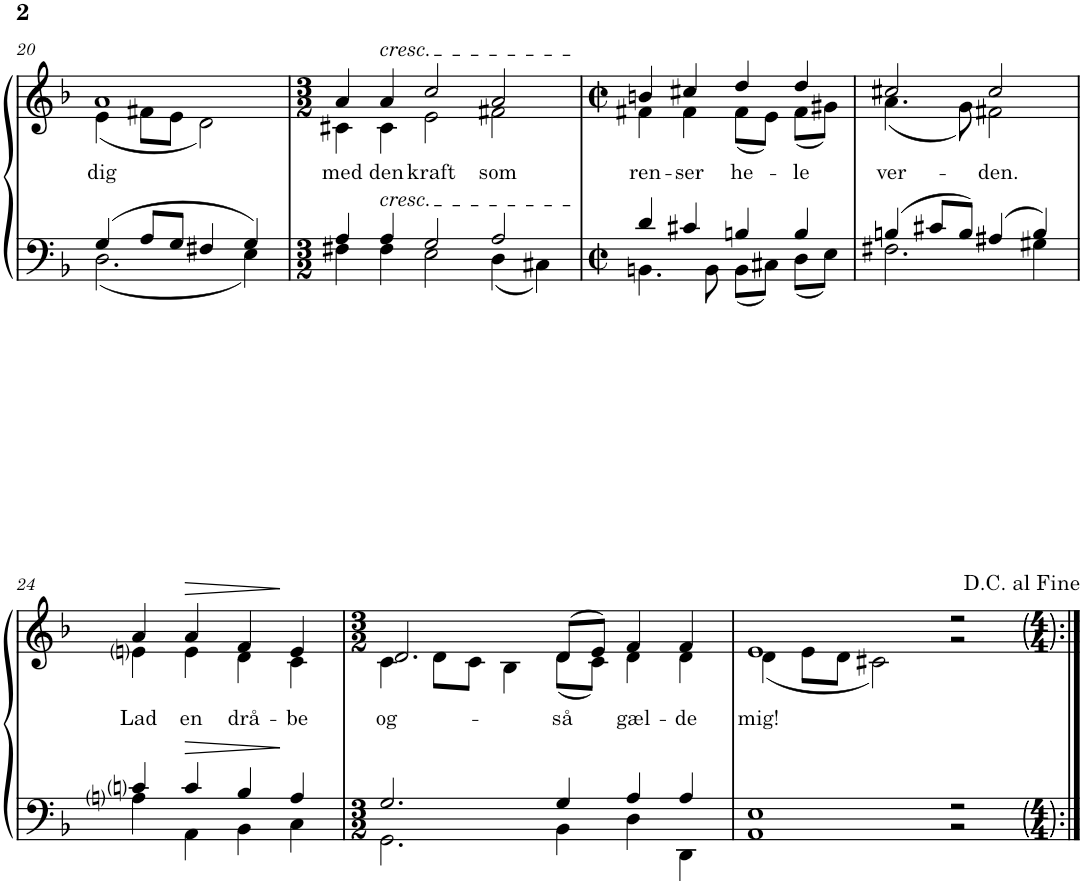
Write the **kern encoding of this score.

**kern	**kern	**text	**dynam
*part1	*part1	*part1	*part1
*staff2	*staff1	*staff1	*staff1/2
*I"Piano	*	*	*
!!LO:PB:g=z
*clefF4	*clefG2	*	*
*k[b-]	*k[b-]	*	*
*M2/2	*M2/2	*	*
*met(c|)	*met(c|)	*	*
=20	=20	=20	=20
*^	*	*	*
!	!	!	!LO:LY:b	!
*	*	*^	*	*
4G/	2.D\	1a	(4e\	dig	.
8A/L	.	.	8f#X\L	.	.
8G/J	.	.	8e\J	.	.
4F#X/	.	.	2d\)	.	.
4G/	4E\	.	.	.	.
=21	=21	=21	=21	=21	=21
*M3/2	*	*M3/2	*	*	*
!	!	!	!	!LO:LY:b	!
4A/	4F#X\	4a/	4c#X\	med	.
!	!	!LO:TX:a:i:t=cresc.	!	!	!
!LO:TX:a:i:t=cresc.	!	!	!	!	!
!	!	!	!	!LO:LY:b	!
4A/	4F#\	4a/	4c#\	den	.
!	!	!	!	!LO:LY:b	!
2G/	2E\	2cc/	2e\	kraft	.
!	!	!	!	!LO:LY:b	!
2A/	4D\	2a/	2f#X\	som	.
.	4C#X\	.	.	.	.
=22	=22	=22	=22	=22	=22
*M2/2	*	*M2/2	*	*	*
*met(c|)	*	*met(c|)	*	*	*
!	!	!	!	!LO:LY:b	!
4d/	4.BBn\	4bn/	4f#X\	ren-	.
!	!	!	!	!LO:LY:b	!
4c#X/	.	4cc#X/	4f#\	-ser	.
.	8BB\	.	.	.	.
!	!	!	!	!LO:LY:b	!
4Bn/	8BB\L	4dd/	(8f#\L	he-	.
.	8C#X\J	.	8e\J)	.	.
!	!	!	!	!LO:LY:b	!
4B/	8D\L	4dd/	(8f#\L	-le	.
.	8E\J	.	8g#X\J)	.	.
=23	=23	=23	=23	=23	=23
!	!	!	!	!LO:LY:b	!
4Bn/	2.F#X\	2cc#X/	(4.a\	ver-	.
8c#X/L	.	.	.	.	.
8B/J	.	.	8g\)	.	.
!	!	!	!	!LO:LY:b	!
4A#X/	.	2cc#/	2f#X\	-den.	.
4B/	4G#X\	.	.	.	.
!!LO:LB:g=z	!!
=24	=24	=24	=24	=24	=24
!	!	!	!	!LO:LY:b	!
4cni/	4Ani\	4a/	4eni\	Lad	.
!	!	!	!	!LO:LY:b	!LO:HP:b
4c/	4AA\	4a/	4e\	en	>
!	!	!	!	!LO:LY:b	!
4B-/	4BB-\	4f/	4d\	drå-	.
!	!	!	!	!LO:LY:b	!
4A/	4C\	4e/	4c\	-be	]
=25	=25	=25	=25	=25	=25
*M3/2	*	*M3/2	*	*	*
!	!	!	!	!LO:LY:b	!
2.G/	2.GG\	2.d/	4c\	og-	.
.	.	.	8d\L	.	.
.	.	.	8c\J	.	.
.	.	.	4B-\	.	.
!	!	!	!	!LO:LY:b	!
4G/	4BB-\	(8d/L	(8d\L	-så	.
.	.	8e/J)	8c\J)	.	.
!	!	!	!	!LO:LY:b	!
4A/	4D\	4f/	4d\	gæl-	.
!	!	!	!	!LO:LY:b	!
4A/	4DD\	4f/	4d\	-de	.
=26	=26	=26	=26	=26	=26
!	!	!	!	!LO:LY:b	!
1E	1AA	1e	(4d\	mig!	.
.	.	.	8e\L	.	.
.	.	.	8d\J	.	.
.	.	.	2c#X\)	.	.
2r	2r	2r	2r	.	.
*v	*v	*	*	*	*
*	*v	*v	*	*
=:|!	=:|!	=:|!	=:|!
*-	*-	*-	*-
